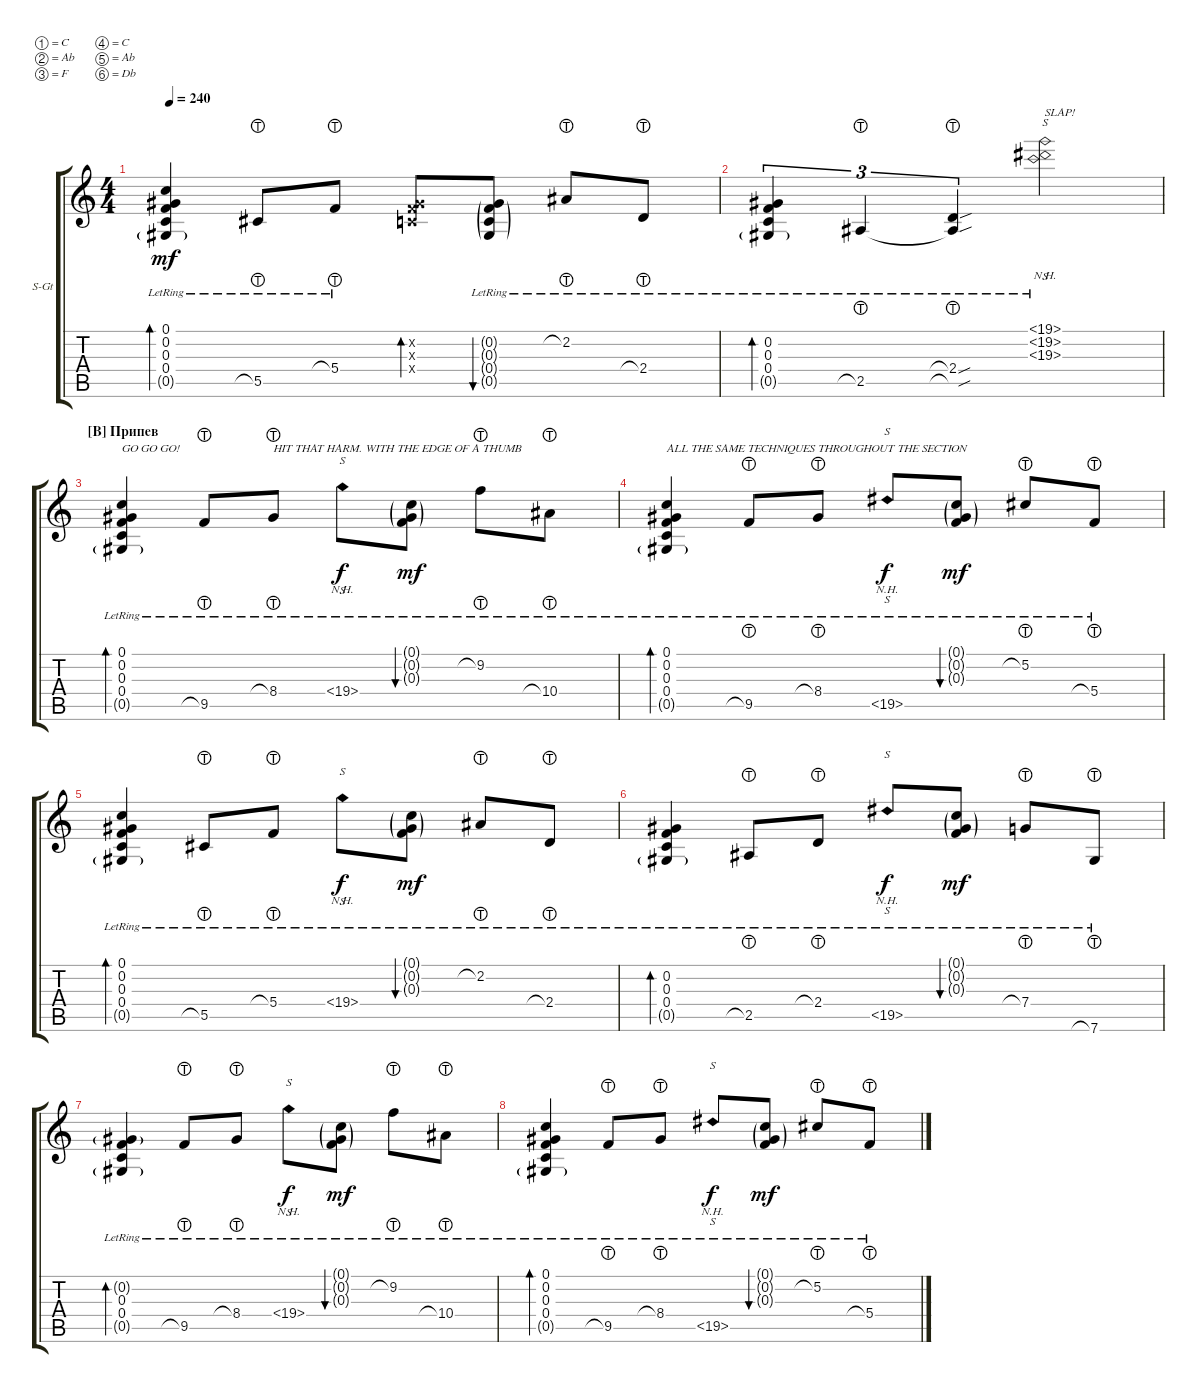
\defaultSystemsLayout 4
\bracketExtendMode groupsimilarinstruments
\firstSystemTrackNameOrientation horizontal
\otherSystemsTrackNameOrientation horizontal
\track ("C#G#CFG#C" "S-Gt") {instrument acousticguitarsteel}
\staff {score tabs}
\tuning (C4 Ab3 F3 C3 Ab2 Db2)
\ts (4 4)
\tempo 240
\clef g2
\ks c
(0.4{lr} 0.3{lr} 0.2{lr} 0.1{lr} 0.5{g lr}).4{bd 30 dy mf} 5.5{lht lr}.8 5.4{lht lr}.8 (0.2{x} 0.3{x} 0.4{x}).8{bd 30} (0.2{g lr} 0.3{g lr} 0.4{g lr} 0.5{g lr}).8{bu 30} 2.2{lht lr}.8 2.4{lht lr}.8 |
(0.4{lr} 0.3{lr} 0.2{lr} 0.5{g lr}).4{tu (3 2) bd 30} 2.5{lht lr}.4{tu (3 2)} (2.4{sou lht lr} 2.5{sou lht lr t}).4{tu (3 2)} (19.1{nh lr} 19.2{nh lr} 19.3{nh lr}).2{s txt "SLAP!"} |
\section ("B" "Припев")
(0.4{lr} 0.3{lr} 0.2{lr} 0.1{lr} 0.5{g lr}).4{bd 30 txt "GO GO GO!"} 9.5{lht lr}.8 8.4{lht lr}.8{txt "HIT THAT HARM. WITH THE EDGE OF A THUMB"} 19.4{nh lr}.8{s dy f} (0.2{g lr} 0.3{g lr} 0.1{g}).8{bu 30 dy mf} 9.2{lht lr}.8 10.4{lht lr}.8 |
(0.4{lr} 0.3{lr} 0.2{lr} 0.1{lr} 0.5{g lr}).4{bd 30 txt "ALL THE SAME TECHNIQUES THROUGHOUT THE SECTION"} 9.5{lht lr}.8 8.4{lht lr}.8 19.5{nh lr}.8{s dy f} (0.2{g lr} 0.3{g lr} 0.1{g}).8{bu 30 dy mf} 5.2{lht lr}.8 5.4{lht lr}.8 |
(0.4{lr} 0.3{lr} 0.2{lr} 0.1{lr} 0.5{g lr}).4{bd 30} 5.5{lht lr}.8 5.4{lht lr}.8 19.4{nh lr}.8{s dy f} (0.2{g lr} 0.3{g lr} 0.1{g lr}).8{bu 30 dy mf} 2.2{lht lr}.8 2.4{lht lr}.8 |
(0.4{lr} 0.3{lr} 0.2{lr} 0.5{g lr}).4{bd 30} 2.5{lht lr}.8 2.4{lht lr}.8 19.5{nh lr}.8{s dy f} (0.2{g} 0.3{g} 0.1{g lr}).8{bu 30 dy mf} 7.4{lht lr}.8 7.6{lht lr}.8 |
(0.4{lr} 0.3{lr} 0.2{g lr} 0.5{g lr}).4{bd 30} 9.5{lht lr}.8 8.4{lht lr}.8 19.4{nh lr}.8{s dy f} (0.2{g lr} 0.3{g lr} 0.1{g}).8{bu 30 dy mf} 9.2{lht lr}.8 10.4{lht lr}.8 |
(0.4{lr} 0.3{lr} 0.2{lr} 0.1{lr} 0.5{g lr}).4{bd 30} 9.5{lht lr}.8 8.4{lht lr}.8 19.5{nh lr}.8{s dy f} (0.2{g lr} 0.3{g lr} 0.1{g}).8{bu 30 dy mf} 5.2{lht lr}.8 5.4{lht lr}.8
